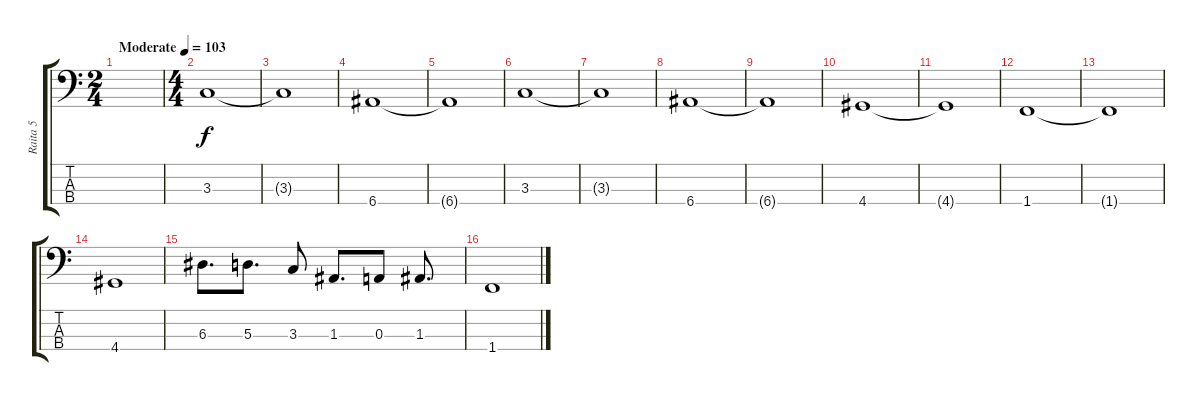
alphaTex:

\track ("Raita 5" "Raita 5") {instrument electricbasspick}
\staff {score tabs}
\tuning (G2 D2 A1 E1) {hide}
\ts (2 4)
\tempo (103 "Moderate")
\clef f4
\ks c
|
\ts (4 4)
3.3.1 |
3.3{t}.1 |
6.4.1 |
6.4{t}.1 |
3.3.1 |
3.3{t}.1 |
6.4.1 |
6.4{t}.1 |
4.4.1 |
4.4{t}.1 |
1.4.1 |
1.4{t}.1 |
4.4.1 |
6.3.8{d} 5.3.8{d} 3.3.8 1.3.8{d} 0.3.8 1.3.8{d} |
1.4.1
